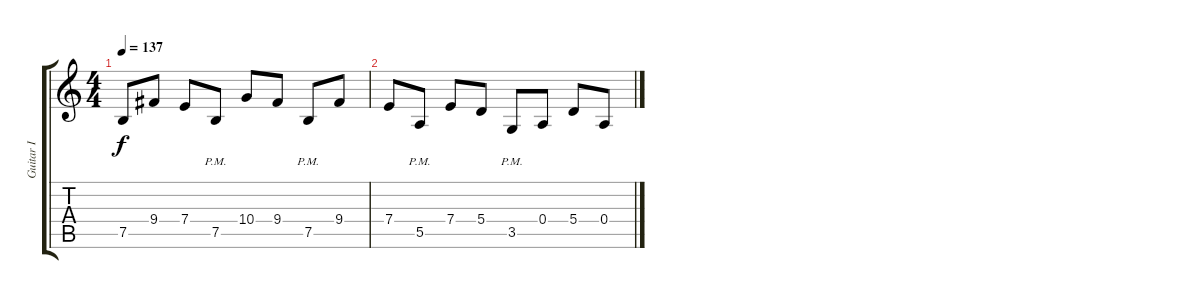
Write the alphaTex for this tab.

\track ("Guitar I" "Guitar I") {instrument distortionguitar}
\staff {score tabs}
\tuning (B3 Gb3 D3 A2 E2 B1) {hide}
\ts (4 4)
\tempo 137
\clef g2
\ks c
7.5.8{dy f} 9.4.8 7.4.8 7.5{pm}.8 10.4.8 9.4.8 7.5{pm}.8 9.4.8 |
7.4.8 5.5{pm}.8 7.4.8 5.4.8 3.5{pm}.8 0.4.8 5.4.8 0.4.8
